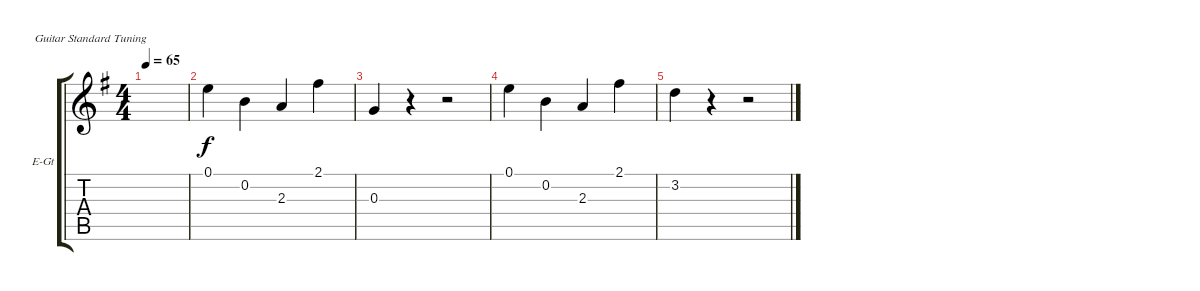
\defaultSystemsLayout 4
\bracketExtendMode groupsimilarinstruments
\firstSystemTrackNameOrientation horizontal
\otherSystemsTrackNameOrientation horizontal
\track ("Electric Guitar" "E-Gt") {instrument electricguitarclean}
\staff {score tabs}
\tuning (E4 B3 G3 D3 A2 E2)
\ts (4 4)
\ac
\tempo 65
\clef g2
\ks g
|
0.1.4 0.2.4 2.3.4 2.1.4 |
0.3.4 r.4 r.2 |
0.1.4 0.2.4 2.3.4 2.1.4 |
3.2.4 r.4 r.2
